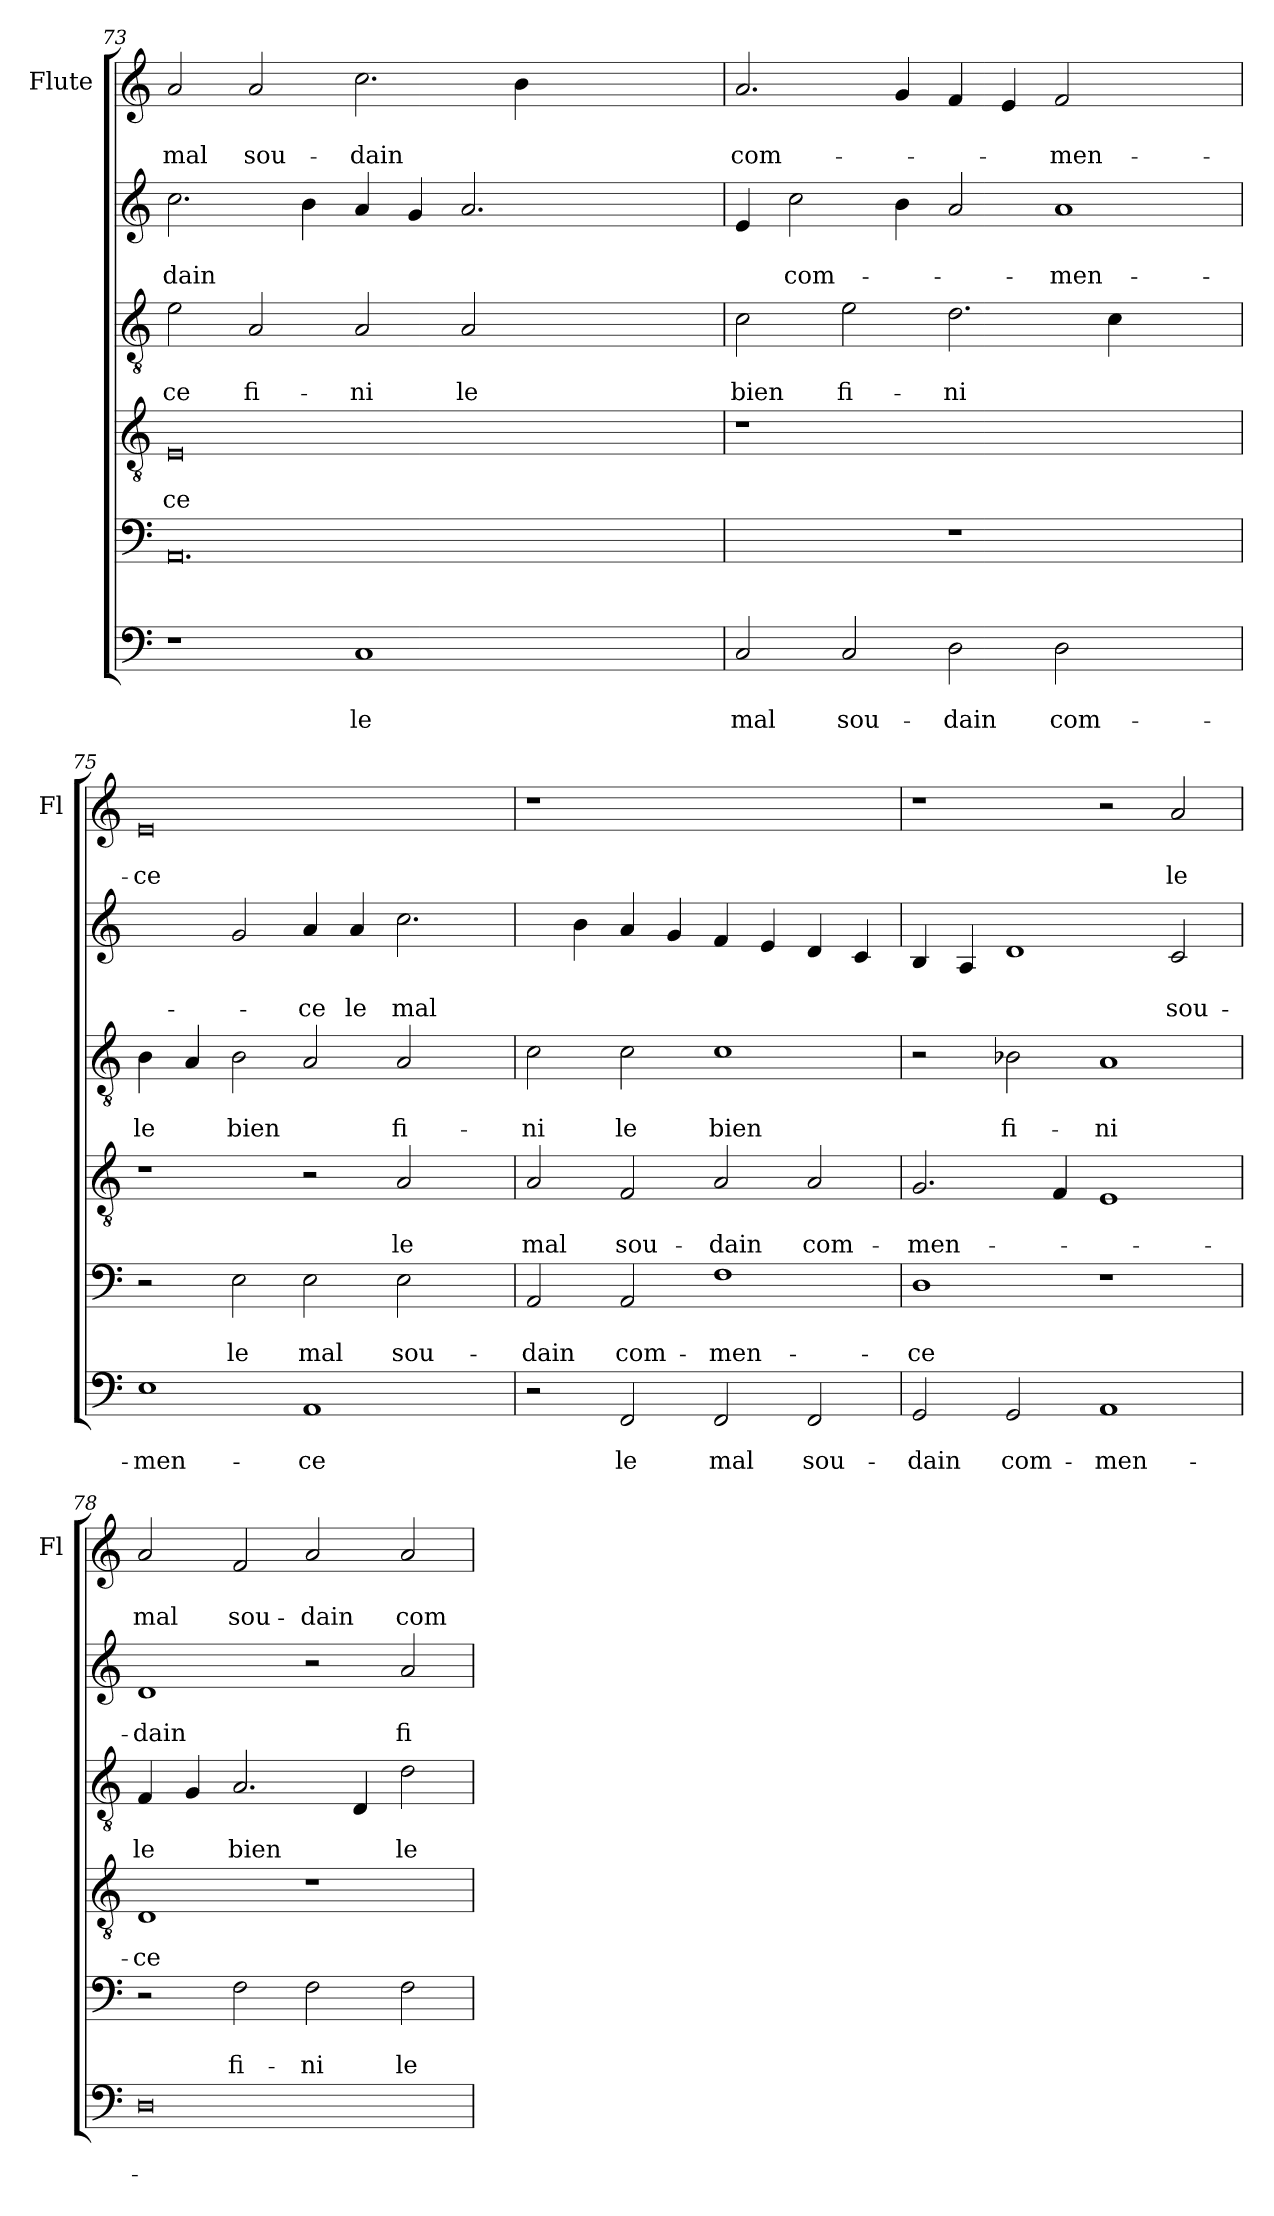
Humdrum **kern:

**kern	**text	**text	**kern	**text	**text	**kern	**text	**text	**kern	**text	**text	**kern	**text	**text	**kern	**text	**text
*part6	*part6	*part6	*part5	*part5	*part5	*part4	*part4	*part4	*part3	*part3	*part3	*part2	*part2	*part2	*part1	*part1	*part1
*staff6	*staff6	*staff6	*staff5	*staff5	*staff5	*staff4	*staff4	*staff4	*staff3	*staff3	*staff3	*staff2	*staff2	*staff2	*staff1	*staff1	*staff1
*	*	*	*	*	*	*	*	*	*	*	*	*	*	*	*I"Flute	*	*
*	*	*	*	*	*	*	*	*	*	*	*	*	*	*	*I'Fl	*	*
!!LO:PB:g=z
*clefF4	*	*	*clefF4	*	*	*clefGv2	*	*	*clefGv2	*	*	*clefG2	*	*	*clefG2	*	*
*k[]	*	*	*k[]	*	*	*k[]	*	*	*k[]	*	*	*k[]	*	*	*k[]	*	*
*C:	*	*	*C:	*	*	*C:	*	*	*C:	*	*	*C:	*	*	*C:	*	*
=73	=73	=73	=73	=73	=73	=73	=73	=73	=73	=73	=73	=73	=73	=73	=73	=73	=73
!	!	!	!	!	!	!	!	!LO:LY:b	!	!	!LO:LY:b	!	!	!LO:LY:b	!	!	!LO:LY:b
1r	.	.	0.AA	.	.	0E	.	-ce	2e\	.	-ce	2.cc\	.	-dain	2a/	.	mal
!	!	!	!	!	!	!	!	!	!	!	!LO:LY:b	!	!	!	!	!	!LO:LY:b
.	.	.	.	.	.	.	.	.	2A/	.	fi-	.	.	.	2a/	.	sou-
.	.	.	.	.	.	.	.	.	.	.	.	4b\	.	.	.	.	.
!	!	!LO:LY:b	!	!	!	!	!	!	!	!	!LO:LY:b	!	!	!	!	!	!LO:LY:b
1C	.	le	.	.	.	.	.	.	2A/	.	-ni	4a/	.	.	2.cc\	.	-dain
.	.	.	.	.	.	.	.	.	.	.	.	4g/	.	.	.	.	.
!	!	!	!	!	!	!	!	!	!	!	!LO:LY:b	!	!	!	!	!	!
.	.	.	.	.	.	.	.	.	2A/	.	le	2.a/	.	.	.	.	.
.	.	.	.	.	.	.	.	.	.	.	.	.	.	.	4b\	.	.
1ryy	.	.	.	.	.	1ryy	.	.	1ryy	.	.	.	.	.	1ryy	.	.
.	.	.	.	.	.	.	.	.	.	.	.	2.ryy	.	.	.	.	.
=74	=74	=74	=74	=74	=74	=74	=74	=74	=74	=74	=74	=74	=74	=74	=74	=74	=74
!	!	!LO:LY:b	!	!	!LO:LY:b	!	!	!	!	!	!LO:LY:b	!	!	!	!	!	!LO:LY:b
2C/	.	mal	1AAyy	.	-dain	1r	.	.	2c\	.	bien	4e/	.	.	2.a/	.	com-
!	!	!	!	!	!	!	!	!	!	!	!	!	!	!LO:LY:b	!	!	!
.	.	.	.	.	.	.	.	.	.	.	.	2cc\	.	com-	.	.	.
!	!	!LO:LY:b	!	!	!	!	!	!	!	!	!LO:LY:b	!	!	!	!	!	!
2C/	.	sou-	.	.	.	.	.	.	2e\	.	fi-	.	.	.	.	.	.
.	.	.	.	.	.	.	.	.	.	.	.	4b\	.	.	4g/	.	.
!	!	!LO:LY:b	!	!	!	!	!	!	!	!	!LO:LY:b	!	!	!	!	!	!
2D\	.	-dain	1r	.	.	1.ryy	.	.	2.d\	.	-ni	2a/	.	.	4f/	.	.
.	.	.	.	.	.	.	.	.	.	.	.	.	.	.	4e/	.	.
!	!	!LO:LY:b	!	!	!	!	!	!	!	!	!	!	!	!LO:LY:b	!	!	!LO:LY:b
2D\	.	com-	.	.	.	.	.	.	.	.	.	1a	.	-men-	2f/	.	-men-
.	.	.	.	.	.	.	.	.	4c\	.	.	.	.	.	.	.	.
2ryy	.	.	2ryy	.	.	.	.	.	2ryy	.	.	.	.	.	2ryy	.	.
=75	=75	=75	=75	=75	=75	=75	=75	=75	=75	=75	=75	=75	=75	=75	=75	=75	=75
!	!	!LO:LY:b	!	!	!	!	!	!	!	!	!LO:LY:b	!	!	!	!	!	!LO:LY:b
1E	.	-men-	2r	.	.	1r	.	.	4B\	.	le	2a/yy	.	.	0e	.	-ce
.	.	.	.	.	.	.	.	.	4A/	.	.	.	.	.	.	.	.
!	!	!	!	!	!LO:LY:b	!	!	!	!	!	!LO:LY:b	!	!	!	!	!	!
.	.	.	2E\	.	le	.	.	.	2B\	.	bien	2g/	.	.	.	.	.
!	!	!LO:LY:b	!	!	!LO:LY:b	!	!	!	!	!	!	!	!	!LO:LY:b	!	!	!
1AA	.	-ce	2E\	.	mal	2r	.	.	2A/	.	.	4a/	.	-ce	.	.	.
!	!	!	!	!	!	!	!	!	!	!	!	!	!	!LO:LY:b	!	!	!
.	.	.	.	.	.	.	.	.	.	.	.	4a/	.	le	.	.	.
!	!	!	!	!	!LO:LY:b	!	!	!LO:LY:b	!	!	!LO:LY:b	!	!	!LO:LY:b	!	!	!
.	.	.	2E\	.	sou-	2A/	.	le	2A/	.	fi-	2.cc\	.	mal	.	.	.
4ryy	.	.	4ryy	.	.	4ryy	.	.	4ryy	.	.	.	.	.	4ryy	.	.
=76	=76	=76	=76	=76	=76	=76	=76	=76	=76	=76	=76	=76	=76	=76	=76	=76	=76
!	!	!	!	!	!LO:LY:b	!	!	!LO:LY:b	!	!	!LO:LY:b	!	!	!	!	!	!
2r	.	.	2AA/	.	-dain	2A/	.	mal	2c\	.	-ni	4cc\yy	.	.	1r	.	.
.	.	.	.	.	.	.	.	.	.	.	.	4b\	.	.	.	.	.
!	!	!LO:LY:b	!	!	!LO:LY:b	!	!	!LO:LY:b	!	!	!LO:LY:b	!	!	!	!	!	!
2FF/	.	le	2AA/	.	com-	2F/	.	sou-	2c\	.	le	4a/	.	.	.	.	.
.	.	.	.	.	.	.	.	.	.	.	.	4g/	.	.	.	.	.
!	!	!LO:LY:b	!	!	!LO:LY:b	!	!	!LO:LY:b	!	!	!LO:LY:b	!	!	!	!	!	!
2FF/	.	mal	1F	.	-men-	2A/	.	-dain	1c	.	bien	4f/	.	.	1ryy	.	.
.	.	.	.	.	.	.	.	.	.	.	.	4e/	.	.	.	.	.
!	!	!LO:LY:b	!	!	!	!	!	!LO:LY:b	!	!	!	!	!	!	!	!	!
2FF/	.	sou-	.	.	.	2A/	.	com-	.	.	.	4d/	.	.	.	.	.
.	.	.	.	.	.	.	.	.	.	.	.	4c/	.	.	.	.	.
!!LO:LB:g=z
=77	=77	=77	=77	=77	=77	=77	=77	=77	=77	=77	=77	=77	=77	=77	=77	=77	=77
!	!	!LO:LY:b	!	!	!LO:LY:b	!	!	!LO:LY:b	!	!	!	!	!	!	!	!	!
2GG/	.	-dain	1D	.	-ce	2.G/	.	-men-	2r	.	.	4B/	.	.	1r	.	.
.	.	.	.	.	.	.	.	.	.	.	.	4A/	.	.	.	.	.
!	!	!LO:LY:b	!	!	!	!	!	!	!	!	!LO:LY:b	!	!	!	!	!	!
2GG/	.	com-	.	.	.	.	.	.	2B-X\	.	fi-	1d	.	.	.	.	.
.	.	.	.	.	.	4F/	.	.	.	.	.	.	.	.	.	.	.
!	!	!LO:LY:b	!	!	!	!	!	!	!	!	!LO:LY:b	!	!	!	!	!	!
1AA	.	-men-	1r	.	.	1E	.	.	1A	.	-ni	.	.	.	2r	.	.
!	!	!	!	!	!	!	!	!	!	!	!	!	!	!LO:LY:b	!	!	!LO:LY:b
.	.	.	.	.	.	.	.	.	.	.	.	2c/	.	sou-	2a/	.	le
=78	=78	=78	=78	=78	=78	=78	=78	=78	=78	=78	=78	=78	=78	=78	=78	=78	=78
!	!	!	!	!	!	!	!	!LO:LY:b	!	!	!LO:LY:b	!	!	!LO:LY:b	!	!	!LO:LY:b
0D	.	.	2r	.	.	1D	.	-ce	4F/	.	le	1d	.	-dain	2a/	.	mal
.	.	.	.	.	.	.	.	.	4G/	.	.	.	.	.	.	.	.
!	!	!	!	!	!LO:LY:b	!	!	!	!	!	!LO:LY:b	!	!	!	!	!	!LO:LY:b
.	.	.	2F\	.	fi-	.	.	.	2.A/	.	bien	.	.	.	2f/	.	sou-
!	!	!	!	!	!LO:LY:b	!	!	!	!	!	!	!	!	!	!	!	!LO:LY:b
.	.	.	2F\	.	-ni	1r	.	.	.	.	.	2r	.	.	2a/	.	-dain
.	.	.	.	.	.	.	.	.	4D/	.	.	.	.	.	.	.	.
!	!	!	!	!	!LO:LY:b	!	!	!	!	!	!LO:LY:b	!	!	!LO:LY:b	!	!	!LO:LY:b
.	.	.	2F\	.	le	.	.	.	2d\	.	le	2a/	.	fi-	2a/	.	com-
=	=	=	=	=	=	=	=	=	=	=	=	=	=	=	=	=	=
*-	*-	*-	*-	*-	*-	*-	*-	*-	*-	*-	*-	*-	*-	*-	*-	*-	*-
